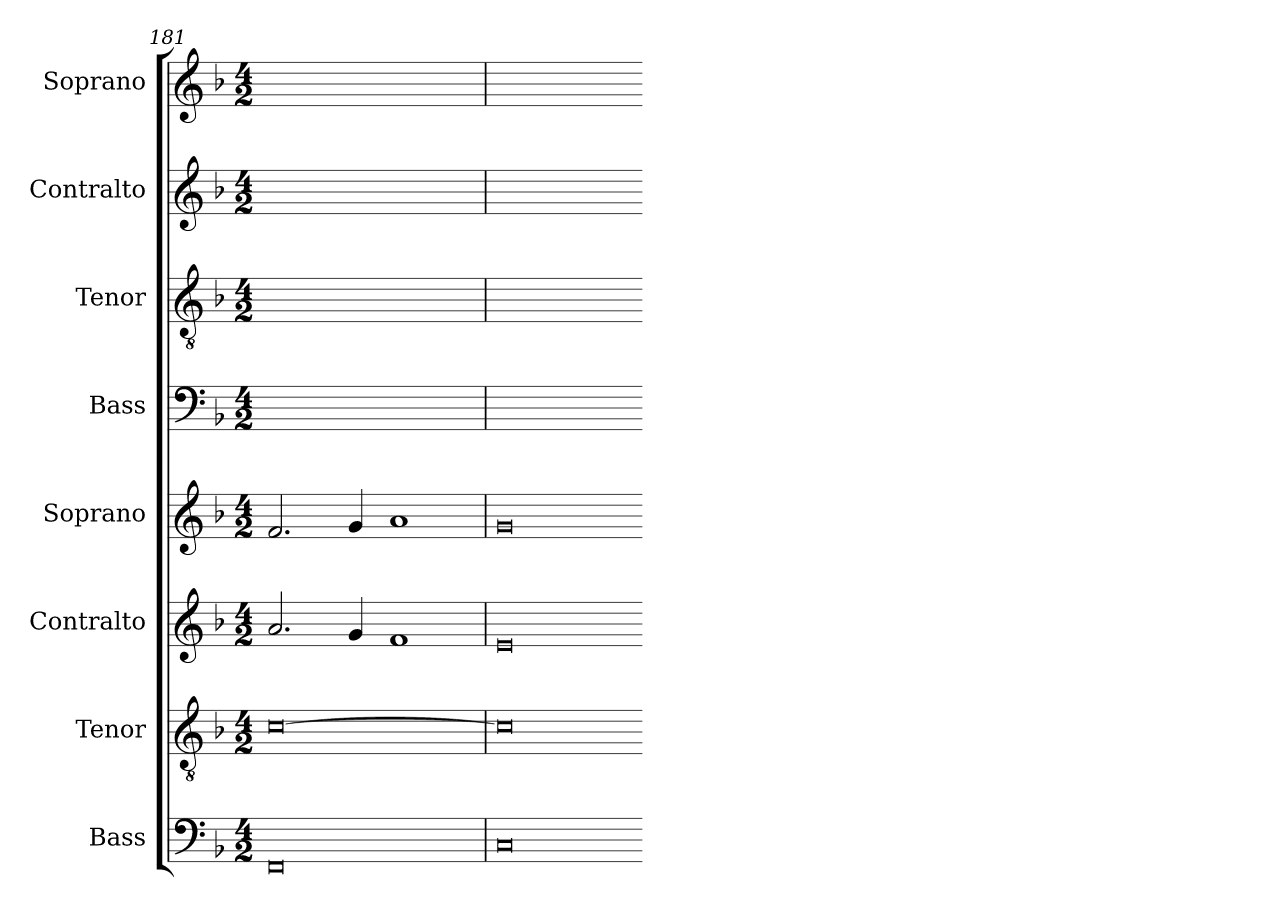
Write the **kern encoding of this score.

**kern	**kern	**kern	**kern	**kern	**kern	**kern	**kern
*part8	*part7	*part6	*part5	*part4	*part3	*part2	*part1
*staff8	*staff7	*staff6	*staff5	*staff4	*staff3	*staff2	*staff1
*I"Bass	*I"Tenor	*I"Contralto	*I"Soprano	*I"Bass	*I"Tenor	*I"Contralto	*I"Soprano
*I'B	*I'T	*	*I'S	*I'B	*I'T	*	*I'S
*clefF4	*clefGv2	*clefG2	*clefG2	*clefF4	*clefGv2	*clefG2	*clefG2
*k[b-]	*k[b-]	*k[b-]	*k[b-]	*k[b-]	*k[b-]	*k[b-]	*k[b-]
*F:ion	*F:ion	*F:ion	*F:ion	*F:ion	*F:ion	*F:ion	*F:ion
*M4/2	*M4/2	*M4/2	*M4/2	*M4/2	*M4/2	*M4/2	*M4/2
=181	=181	=181	=181	=181	=181	=181	=181
0FF	[0c	2.a	2.f	0ryy	0ryy	0ryy	0ryy
.	.	4g	4g	.	.	.	.
.	.	1f	1a	.	.	.	.
=182	=182	=182	=182	=182	=182	=182	=182
0C	0c]	0e	0g	0ryy	0ryy	0ryy	0ryy
=-	=-	=-	=-	=-	=-	=-	=-
*-	*-	*-	*-	*-	*-	*-	*-
